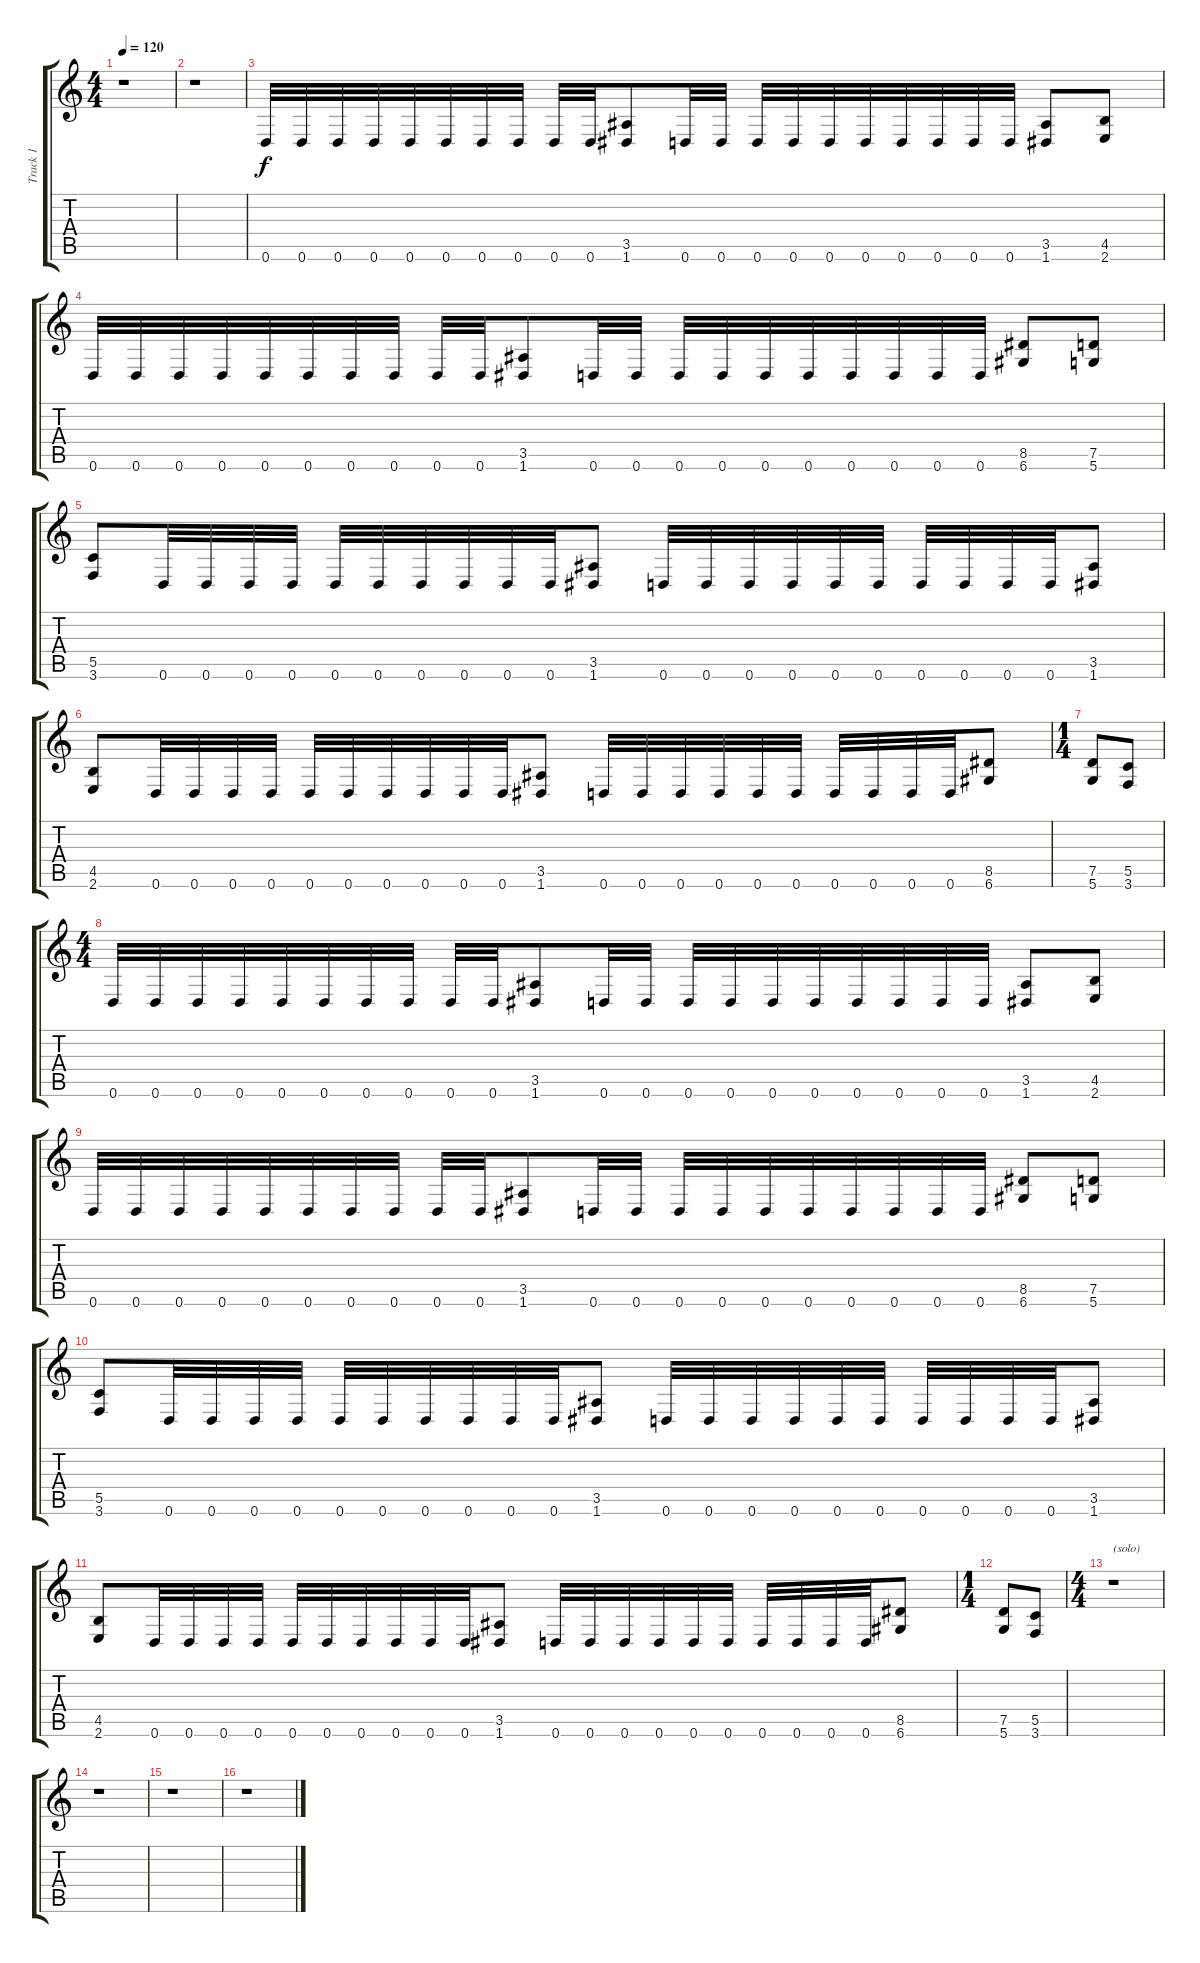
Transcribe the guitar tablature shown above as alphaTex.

\track ("Track 1" "Track 1") {instrument distortionguitar}
\staff {score tabs}
\tuning (D4 A3 F3 C3 G2 D2) {hide}
\ts (4 4)
\tempo 120
\clef g2
\ks c
r.1{dy f} |
r.1 |
0.6.32 0.6.32 0.6.32 0.6.32 0.6.32 0.6.32 0.6.32 0.6.32 0.6.32 0.6.32 (3.5 1.6).8 0.6.32 0.6.32 0.6.32 0.6.32 0.6.32 0.6.32 0.6.32 0.6.32 0.6.32 0.6.32 (3.5 1.6).8 (4.5 2.6).8 |
0.6.32 0.6.32 0.6.32 0.6.32 0.6.32 0.6.32 0.6.32 0.6.32 0.6.32 0.6.32 (3.5 1.6).8 0.6.32 0.6.32 0.6.32 0.6.32 0.6.32 0.6.32 0.6.32 0.6.32 0.6.32 0.6.32 (8.5 6.6).8 (7.5 5.6).8 |
(5.5 3.6).8 0.6.32 0.6.32 0.6.32 0.6.32 0.6.32 0.6.32 0.6.32 0.6.32 0.6.32 0.6.32 (3.5 1.6).8 0.6.32 0.6.32 0.6.32 0.6.32 0.6.32 0.6.32 0.6.32 0.6.32 0.6.32 0.6.32 (3.5 1.6).8 |
(4.5 2.6).8 0.6.32 0.6.32 0.6.32 0.6.32 0.6.32 0.6.32 0.6.32 0.6.32 0.6.32 0.6.32 (3.5 1.6).8 0.6.32 0.6.32 0.6.32 0.6.32 0.6.32 0.6.32 0.6.32 0.6.32 0.6.32 0.6.32 (8.5 6.6).8 |
\ts (1 4)
(7.5 5.6).8 (5.5 3.6).8 |
\ts (4 4)
0.6.32 0.6.32 0.6.32 0.6.32 0.6.32 0.6.32 0.6.32 0.6.32 0.6.32 0.6.32 (3.5 1.6).8 0.6.32 0.6.32 0.6.32 0.6.32 0.6.32 0.6.32 0.6.32 0.6.32 0.6.32 0.6.32 (3.5 1.6).8 (4.5 2.6).8 |
0.6.32 0.6.32 0.6.32 0.6.32 0.6.32 0.6.32 0.6.32 0.6.32 0.6.32 0.6.32 (3.5 1.6).8 0.6.32 0.6.32 0.6.32 0.6.32 0.6.32 0.6.32 0.6.32 0.6.32 0.6.32 0.6.32 (8.5 6.6).8 (7.5 5.6).8 |
(5.5 3.6).8 0.6.32 0.6.32 0.6.32 0.6.32 0.6.32 0.6.32 0.6.32 0.6.32 0.6.32 0.6.32 (3.5 1.6).8 0.6.32 0.6.32 0.6.32 0.6.32 0.6.32 0.6.32 0.6.32 0.6.32 0.6.32 0.6.32 (3.5 1.6).8 |
(4.5 2.6).8 0.6.32 0.6.32 0.6.32 0.6.32 0.6.32 0.6.32 0.6.32 0.6.32 0.6.32 0.6.32 (3.5 1.6).8 0.6.32 0.6.32 0.6.32 0.6.32 0.6.32 0.6.32 0.6.32 0.6.32 0.6.32 0.6.32 (8.5 6.6).8 |
\ts (1 4)
(7.5 5.6).8 (5.5 3.6).8 |
\ts (4 4)
r.1{txt "(solo)"} |
r.1 |
r.1 |
r.1
